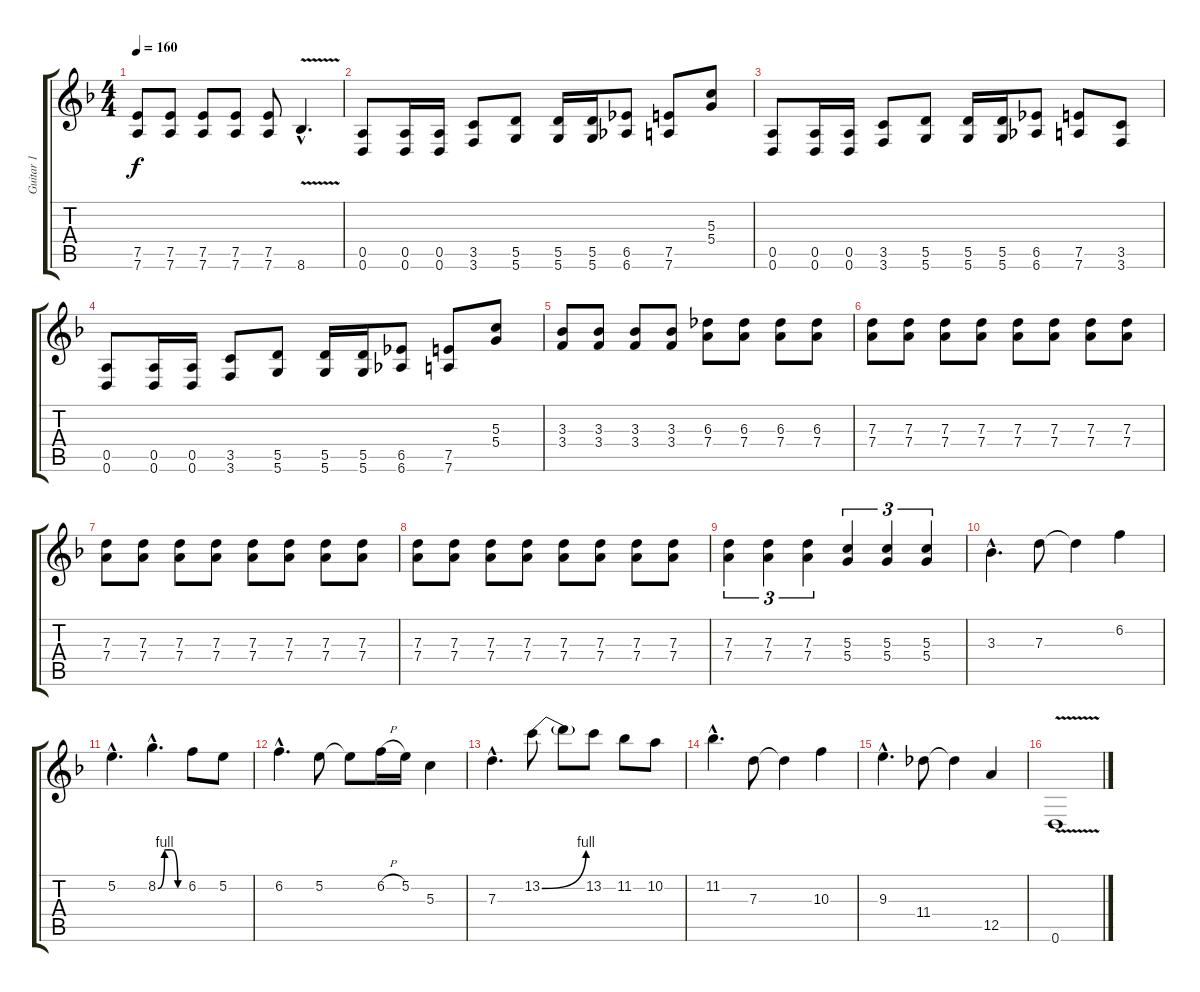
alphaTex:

\track ("Guitar 1" "Guitar 1") {instrument distortionguitar}
\staff {score tabs}
\tuning (E4 B3 G3 D3 A2 D2) {hide}
\ts (4 4)
\tempo 160
\clef g2
\ks f
(7.5 7.6).8{dy f} (7.5 7.6).8 (7.5 7.6).8 (7.5 7.6).8 (7.5 7.6).8 8.6{v hac}.4{d} |
(0.5 0.6).8 (0.5 0.6).16 (0.5 0.6).16 (3.5 3.6).8 (5.5 5.6).8 (5.5 5.6).16 (5.5 5.6).16 (6.5 6.6).8 (7.5 7.6).8 (5.3 5.4).8 |
(0.5 0.6).8 (0.5 0.6).16 (0.5 0.6).16 (3.5 3.6).8 (5.5 5.6).8 (5.5 5.6).16 (5.5 5.6).16 (6.5 6.6).8 (7.5 7.6).8 (3.5 3.6).8 |
(0.5 0.6).8 (0.5 0.6).16 (0.5 0.6).16 (3.5 3.6).8 (5.5 5.6).8 (5.5 5.6).16 (5.5 5.6).16 (6.5 6.6).8 (7.5 7.6).8 (5.3 5.4).8 |
(3.3 3.4).8 (3.3 3.4).8 (3.3 3.4).8 (3.3 3.4).8 (6.3 7.4).8 (6.3 7.4).8 (6.3 7.4).8 (6.3 7.4).8 |
(7.3 7.4).8 (7.3 7.4).8 (7.3 7.4).8 (7.3 7.4).8 (7.3 7.4).8 (7.3 7.4).8 (7.3 7.4).8 (7.3 7.4).8 |
(7.3 7.4).8 (7.3 7.4).8 (7.3 7.4).8 (7.3 7.4).8 (7.3 7.4).8 (7.3 7.4).8 (7.3 7.4).8 (7.3 7.4).8 |
(7.3 7.4).8 (7.3 7.4).8 (7.3 7.4).8 (7.3 7.4).8 (7.3 7.4).8 (7.3 7.4).8 (7.3 7.4).8 (7.3 7.4).8 |
(7.3 7.4).4{tu (3 2)} (7.3 7.4).4{tu (3 2)} (7.3 7.4).4{tu (3 2)} (5.3 5.4).4{tu (3 2)} (5.3 5.4).4{tu (3 2)} (5.3 5.4).4{tu (3 2)} |
3.3{hac}.4{d} 7.3.8 7.3{t}.4 6.2.4 |
5.2{hac}.4{d} 8.2{be (custom 0 0 15 4 30 4 45 0 60 0) hac}.4{d} 6.2.8 5.2.8 |
6.2{hac}.4{d} 5.2.8 5.2{t}.8 6.2{h}.16 5.2.16 5.3.4 |
7.3{hac}.4{d} 13.2{be (bend 0 0 60 4)}.8 13.2{t}.8 13.2.8 11.2.8 10.2.8 |
11.2{hac}.4{d} 7.3.8 7.3{t}.4 10.3.4 |
9.3{hac}.4{d} 11.4.8 11.4{t}.4 12.5.4 |
0.6{v}.1
